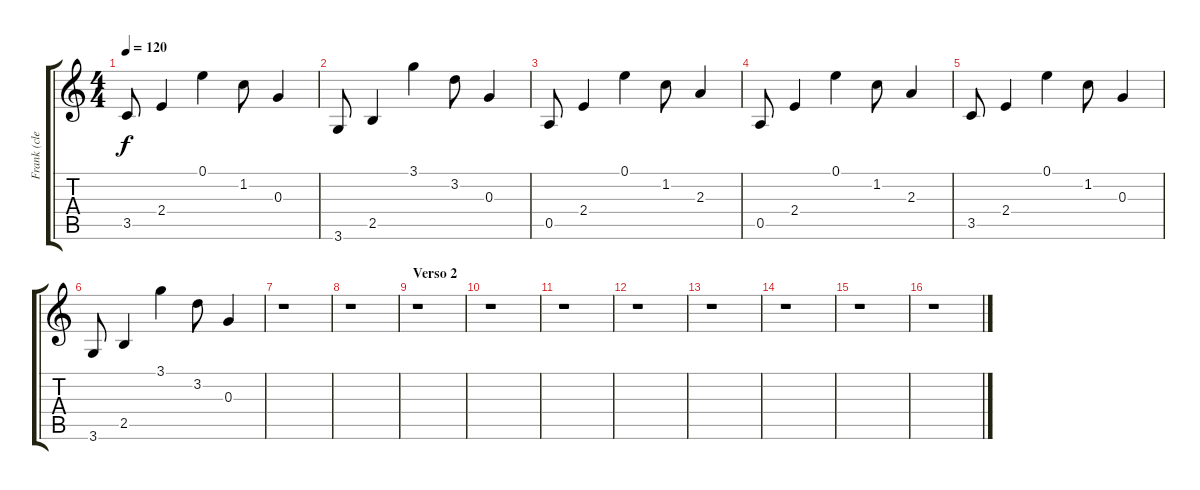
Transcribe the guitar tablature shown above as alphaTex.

\track ("Frank (clean)" "Frank (cle") {instrument electricguitarclean}
\staff {score tabs}
\tuning (E4 B3 G3 D3 A2 E2) {hide}
\ts (4 4)
\tempo 120
\clef g2
\ks c
3.5.8{dy f} 2.4.4 0.1.4 1.2.8 0.3.4 |
3.6.8 2.5.4 3.1.4 3.2.8 0.3.4 |
0.5.8 2.4.4 0.1.4 1.2.8 2.3.4 |
0.5.8 2.4.4 0.1.4 1.2.8 2.3.4 |
3.5.8 2.4.4 0.1.4 1.2.8 0.3.4 |
3.6.8 2.5.4 3.1.4 3.2.8 0.3.4 |
r.1 |
r.1 |
\section ("" "Verso 2")
r.1 |
r.1 |
r.1 |
r.1 |
r.1 |
r.1 |
r.1 |
r.1
